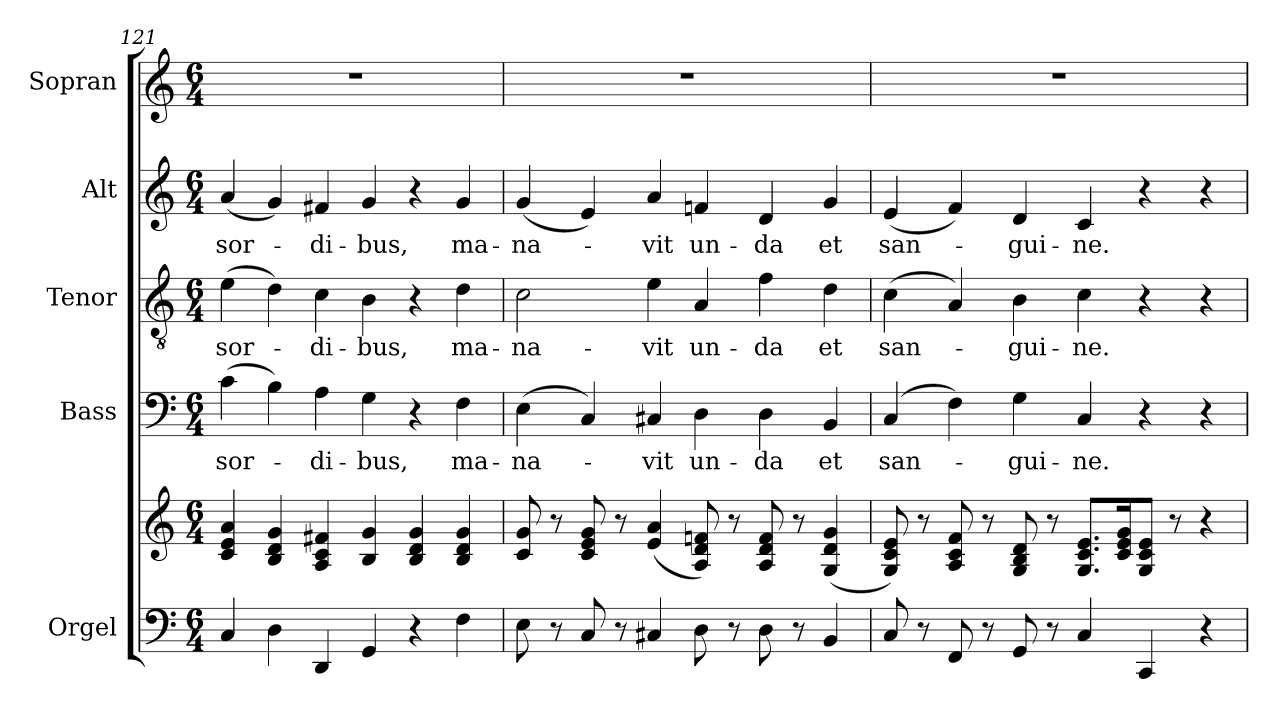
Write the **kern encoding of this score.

**kern	**kern	**kern	**text	**kern	**text	**kern	**text	**kern
*part5	*part5	*part4	*part4	*part3	*part3	*part2	*part2	*part1
*staff6	*staff5	*staff4	*staff4	*staff3	*staff3	*staff2	*staff2	*staff1
*I"Orgel	*	*I"Bass	*	*I"Tenor	*	*I"Alt	*	*I"Sopran
*I'Org.	*	*I'B.	*	*I'T.	*	*I'A.	*	*I'S.
*clefF4	*clefG2	*clefF4	*	*clefGv2	*	*clefG2	*	*clefG2
*k[]	*k[]	*k[]	*	*k[]	*	*k[]	*	*k[]
*C:	*C:	*C:	*	*C:	*	*C:	*	*C:
*M6/4	*M6/4	*M6/4	*	*M6/4	*	*M6/4	*	*M6/4
=121	=121	=121	=121	=121	=121	=121	=121	=121
!	!	!	!LO:LY:b	!	!LO:LY:b	!	!LO:LY:b	!
4C/	4c/ 4e/ 4a/	(>4c\	sor-	(>4e\	sor-	(<4a/	sor-	1.r
4D\	4B/ 4d/ 4g/	4B\)	.	4d\)	.	4g/)	.	.
!	!	!	!LO:LY:b	!	!LO:LY:b	!	!LO:LY:b	!
4DD/	4A/ 4c/ 4f#X/	4A\	-di-	4c\	-di-	4f#X/	-di-	.
!	!	!	!LO:LY:b	!	!LO:LY:b	!	!LO:LY:b	!
4GG/	4B/ 4g/	4G\	-bus,	4B\	-bus,	4g/	-bus,	.
4r	4B/ 4d/ 4g/	4r	.	4r	.	4r	.	.
!	!	!	!LO:LY:b	!	!LO:LY:b	!	!LO:LY:b	!
4F\	4B/ 4d/ 4g/	4F\	ma-	4d\	ma-	4g/	ma-	.
!!LO:PB:g=z
=122	=122	=122	=122	=122	=122	=122	=122	=122
!	!	!	!LO:LY:b	!	!LO:LY:b	!	!LO:LY:b	!
8E\	8c/ 8g/	(>4E\	-na-	2c\	-na-	(<4g/	-na-	1.r
8r	8r	.	.	.	.	.	.	.
8C/	8c/ 8e/ 8g/	4C/)	.	.	.	4e/)	.	.
8r	8r	.	.	.	.	.	.	.
!	!	!	!LO:LY:b	!	!LO:LY:b	!	!LO:LY:b	!
4C#X/	(<4e/ 4a/	4C#X/	-vit	4e\	-vit	4a/	-vit	.
!	!	!	!LO:LY:b	!	!LO:LY:b	!	!LO:LY:b	!
8D\	8A/ 8d/ 8fn/)	4D\	un-	4A/	un-	4fn/	un-	.
8r	8r	.	.	.	.	.	.	.
!	!	!	!LO:LY:b	!	!LO:LY:b	!	!LO:LY:b	!
8D\	8A/ 8d/ 8f/	4D\	-da	4f\	-da	4d/	-da	.
8r	8r	.	.	.	.	.	.	.
!	!	!	!LO:LY:b	!	!LO:LY:b	!	!LO:LY:b	!
4BB/	(4G/ 4d/ 4g/	4BB/	et	4d\	et	4g/	et	.
=123	=123	=123	=123	=123	=123	=123	=123	=123
!	!	!	!LO:LY:b	!	!LO:LY:b	!	!LO:LY:b	!
8C/	8G/ 8c/ 8e/)	(4C/	san-	(>4c\	san-	(<4e/	san-	1.r
8r	8r	.	.	.	.	.	.	.
8FF/	8A/ 8c/ 8f/	4F\)	.	4A/)	.	4f/)	.	.
8r	8r	.	.	.	.	.	.	.
!	!	!	!LO:LY:b	!	!LO:LY:b	!	!LO:LY:b	!
8GG/	8G/ 8B/ 8d/	4G\	-gui-	4B\	-gui-	4d/	-gui-	.
8r	8r	.	.	.	.	.	.	.
!	!	!	!LO:LY:b	!	!LO:LY:b	!	!LO:LY:b	!
4C/	8.G/ 8.c/ 8.e/L	4C/	-ne.	4c\	-ne.	4c/	-ne.	.
.	16c/ 16e/ 16g/k	.	.	.	.	.	.	.
4CC/	8G/ 8c/ 8e/J	4r	.	4r	.	4r	.	.
.	8r	.	.	.	.	.	.	.
4r	4r	4r	.	4r	.	4r	.	.
=	=	=	=	=	=	=	=	=
*-	*-	*-	*-	*-	*-	*-	*-	*-
